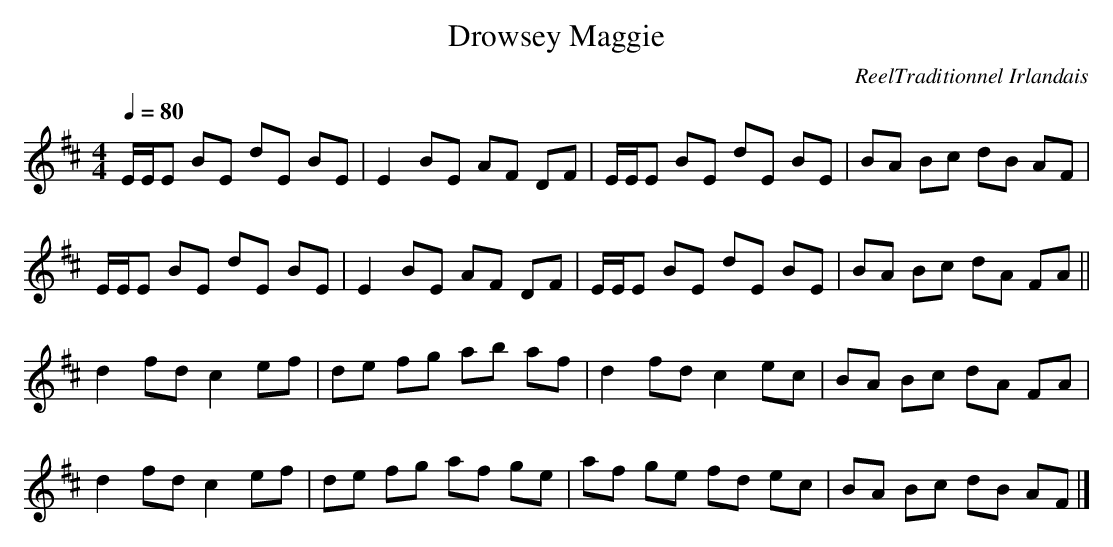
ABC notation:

X:1     %Music
T:Drowsey Maggie     %Tune name
C:ReelTraditionnel Irlandais     %Tune composer
Q:1/4=80     %Tempo
V:1     %
     %!STAVE 0 '' @
     %!INSTR 'Piano 1' 0 0 @
[|
M:4/4     %Meter
L:1/8     %
K:D
E/E/E BE dE BE |E2 BE AF DF |E/E/E BE dE BE |BA Bc dB AF |
E/E/E BE dE BE |E2 BE AF DF |E/E/E BE dE BE |BA Bc dA FA ||
d2 fd c2 ef |de fg ab af |d2 fd c2 ec |BA Bc dA FA |
d2 fd c2 ef |de fg af ge |af ge fd ec |BA Bc dB AF |]
     %End of file
